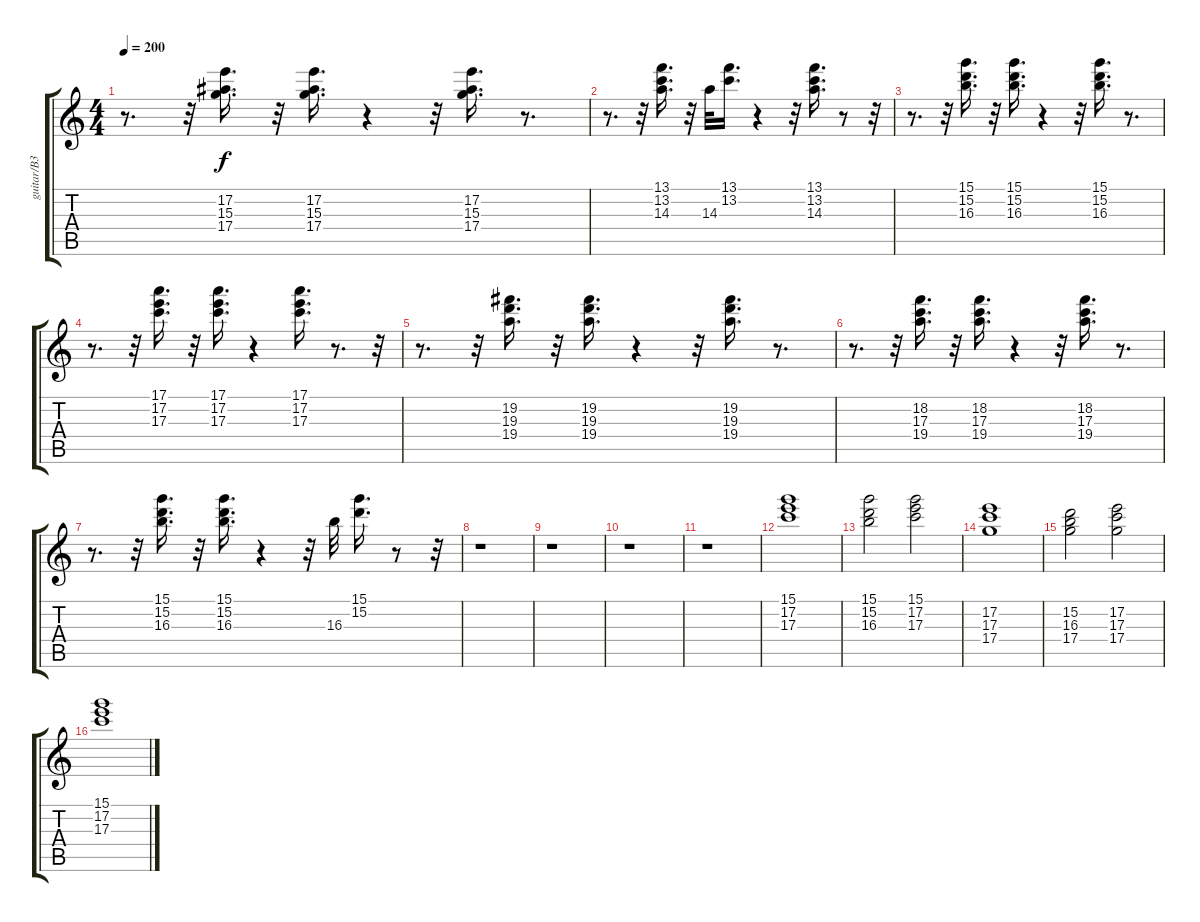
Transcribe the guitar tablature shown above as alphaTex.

\track ("guitar/B3           " "guitar/B3 ") {instrument electricguitarmuted}
\staff {score tabs}
\tuning (E4 B3 G3 D3 A2 E2) {hide}
\ts (4 4)
\tempo 200
\clef g2
\ks c
r.8{d dy f} r.32 (17.2 15.3 17.4).16{d} r.32 (17.2 15.3 17.4).16{d} r.4 r.32 (17.2 15.3 17.4).16{d} r.8{d} |
r.8{d} r.32 (13.1 13.2 14.3).16{d} r.32 14.3.32 (13.1 13.2).16{d} r.4 r.32 (13.1 13.2 14.3).16{d} r.8 r.32 |
r.8{d} r.32 (15.1 15.2 16.3).16{d} r.32 (15.1 15.2 16.3).16{d} r.4 r.32 (15.1 15.2 16.3).16{d} r.8{d} |
r.8{d} r.32 (17.1 17.2 17.3).16{d} r.32 (17.1 17.2 17.3).16{d} r.4 (17.1 17.2 17.3).16{d} r.8{d} r.32 |
r.8{d} r.32 (19.2 19.3 19.4).16{d} r.32 (19.2 19.3 19.4).16{d} r.4 r.32 (19.2 19.3 19.4).16{d} r.8{d} |
r.8{d} r.32 (18.2 17.3 19.4).16{d} r.32 (18.2 17.3 19.4).16{d} r.4 r.32 (18.2 17.3 19.4).16{d} r.8{d} |
r.8{d} r.32 (15.1 15.2 16.3).16{d} r.32 (15.1 15.2 16.3).16{d} r.4 r.32 16.3.32 (15.1 15.2).16{d} r.8 r.32 |
r.1 |
r.1 |
r.1 |
r.1 |
(15.1 17.2 17.3).1 |
(15.1 15.2 16.3).2 (15.1 17.2 17.3).2 |
(17.2 17.3 17.4).1 |
(15.2 16.3 17.4).2 (17.2 17.3 17.4).2 |
(15.1 17.2 17.3).1
